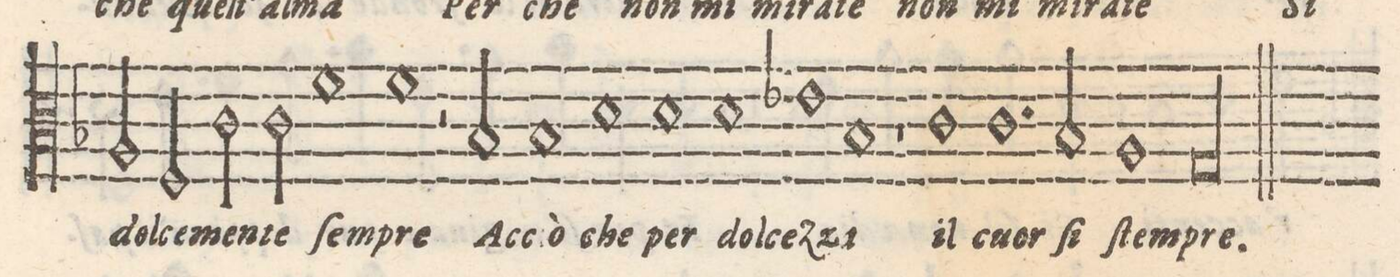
**kern	**text
*I"SESTO	*
*clefC3	*
*k[b-]	*
*met(C)	*
*M2/1	*
2A/	dol-
2F/	-ce-
=21-	=21-
2c\	-men-
2c\	-te
1f	ſem-
=22-	=22-
1f	-pre
2r	.
2B-/	A-
=23-	=23-
1B-	-cciò
1d	che
=24-	=24-
1d	per
1d	dol-
=25-	=25-
1e-X	-ce-
1B-	-zzi
=26-	=26-
1r	.
1c	il
=27-	=27-
1.c	cuor
2B-/	ſi
=28-	=28-
1A	ſtem-
0.G	-pre.
=29-	=29-
==	==
*-	*-
